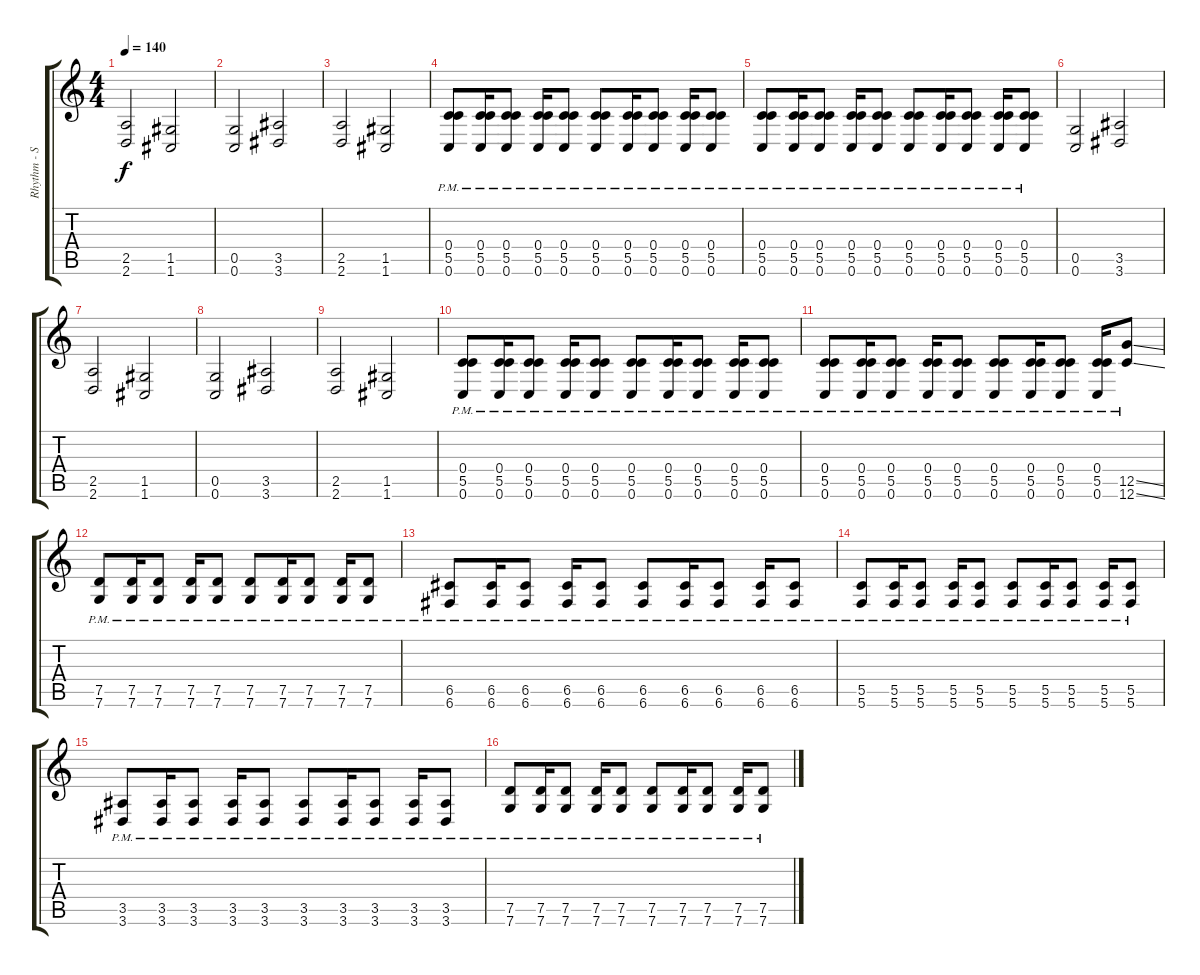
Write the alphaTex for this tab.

\track ("Rhythm - Schecter Damien Elite-6" "Rhythm - S") {instrument distortionguitar}
\staff {score tabs}
\tuning (D4 A3 F3 C3 G2 C2) {hide}
\ts (4 4)
\tempo 140
\clef g2
\ks c
(2.5 2.6).2{dy f} (1.5 1.6).2 |
(0.5 0.6).2 (3.5 3.6).2 |
(2.5 2.6).2 (1.5 1.6).2 |
(0.4{pm} 5.5{pm} 0.6{pm}).8 (0.4{pm} 5.5{pm} 0.6{pm}).16 (0.4{pm} 5.5{pm} 0.6{pm}).8 (0.4{pm} 5.5{pm} 0.6{pm}).16 (0.4{pm} 5.5{pm} 0.6{pm}).8 (0.4{pm} 5.5{pm} 0.6{pm}).8 (0.4{pm} 5.5{pm} 0.6{pm}).16 (0.4{pm} 5.5{pm} 0.6{pm}).8 (0.4{pm} 5.5{pm} 0.6{pm}).16 (0.4{pm} 5.5{pm} 0.6{pm}).8 |
(0.4{pm} 5.5{pm} 0.6{pm}).8 (0.4{pm} 5.5{pm} 0.6{pm}).16 (0.4{pm} 5.5{pm} 0.6{pm}).8 (0.4{pm} 5.5{pm} 0.6{pm}).16 (0.4{pm} 5.5{pm} 0.6{pm}).8 (0.4{pm} 5.5{pm} 0.6{pm}).8 (0.4{pm} 5.5{pm} 0.6{pm}).16 (0.4{pm} 5.5{pm} 0.6{pm}).8 (0.4{pm} 5.5{pm} 0.6{pm}).16 (0.4{pm} 5.5{pm} 0.6{pm}).8 |
(0.5 0.6).2 (3.5 3.6).2 |
(2.5 2.6).2 (1.5 1.6).2 |
(0.5 0.6).2 (3.5 3.6).2 |
(2.5 2.6).2 (1.5 1.6).2 |
(0.4{pm} 5.5{pm} 0.6{pm}).8 (0.4{pm} 5.5{pm} 0.6{pm}).16 (0.4{pm} 5.5{pm} 0.6{pm}).8 (0.4{pm} 5.5{pm} 0.6{pm}).16 (0.4{pm} 5.5{pm} 0.6{pm}).8 (0.4{pm} 5.5{pm} 0.6{pm}).8 (0.4{pm} 5.5{pm} 0.6{pm}).16 (0.4{pm} 5.5{pm} 0.6{pm}).8 (0.4{pm} 5.5{pm} 0.6{pm}).16 (0.4{pm} 5.5{pm} 0.6{pm}).8 |
(0.4{pm} 5.5{pm} 0.6{pm}).8 (0.4{pm} 5.5{pm} 0.6{pm}).16 (0.4{pm} 5.5{pm} 0.6{pm}).8 (0.4{pm} 5.5{pm} 0.6{pm}).16 (0.4{pm} 5.5{pm} 0.6{pm}).8 (0.4{pm} 5.5{pm} 0.6{pm}).8 (0.4{pm} 5.5{pm} 0.6{pm}).16 (0.4{pm} 5.5{pm} 0.6{pm}).8 (0.4{pm} 5.5{pm} 0.6{pm}).16 (12.5{ss pm} 12.6{ss pm}).8 |
(7.5{pm} 7.6{pm}).8 (7.5{pm} 7.6{pm}).16 (7.5{pm} 7.6{pm}).8 (7.5{pm} 7.6{pm}).16 (7.5{pm} 7.6{pm}).8 (7.5{pm} 7.6{pm}).8 (7.5{pm} 7.6{pm}).16 (7.5{pm} 7.6{pm}).8 (7.5{pm} 7.6{pm}).16 (7.5{pm} 7.6{pm}).8 |
(6.5{pm} 6.6{pm}).8 (6.5{pm} 6.6{pm}).16 (6.5{pm} 6.6{pm}).8 (6.5{pm} 6.6{pm}).16 (6.5{pm} 6.6{pm}).8 (6.5{pm} 6.6{pm}).8 (6.5{pm} 6.6{pm}).16 (6.5{pm} 6.6{pm}).8 (6.5{pm} 6.6{pm}).16 (6.5{pm} 6.6{pm}).8 |
(5.5{pm} 5.6{pm}).8 (5.5{pm} 5.6{pm}).16 (5.5{pm} 5.6{pm}).8 (5.5{pm} 5.6{pm}).16 (5.5{pm} 5.6{pm}).8 (5.5{pm} 5.6{pm}).8 (5.5{pm} 5.6{pm}).16 (5.5{pm} 5.6{pm}).8 (5.5{pm} 5.6{pm}).16 (5.5{pm} 5.6{pm}).8 |
(3.5{pm} 3.6{pm}).8 (3.5{pm} 3.6{pm}).16 (3.5{pm} 3.6{pm}).8 (3.5{pm} 3.6{pm}).16 (3.5{pm} 3.6{pm}).8 (3.5{pm} 3.6{pm}).8 (3.5{pm} 3.6{pm}).16 (3.5{pm} 3.6{pm}).8 (3.5{pm} 3.6{pm}).16 (3.5{pm} 3.6{pm}).8 |
(7.5{pm} 7.6{pm}).8 (7.5{pm} 7.6{pm}).16 (7.5{pm} 7.6{pm}).8 (7.5{pm} 7.6{pm}).16 (7.5{pm} 7.6{pm}).8 (7.5{pm} 7.6{pm}).8 (7.5{pm} 7.6{pm}).16 (7.5{pm} 7.6{pm}).8 (7.5{pm} 7.6{pm}).16 (7.5{pm} 7.6{pm}).8
